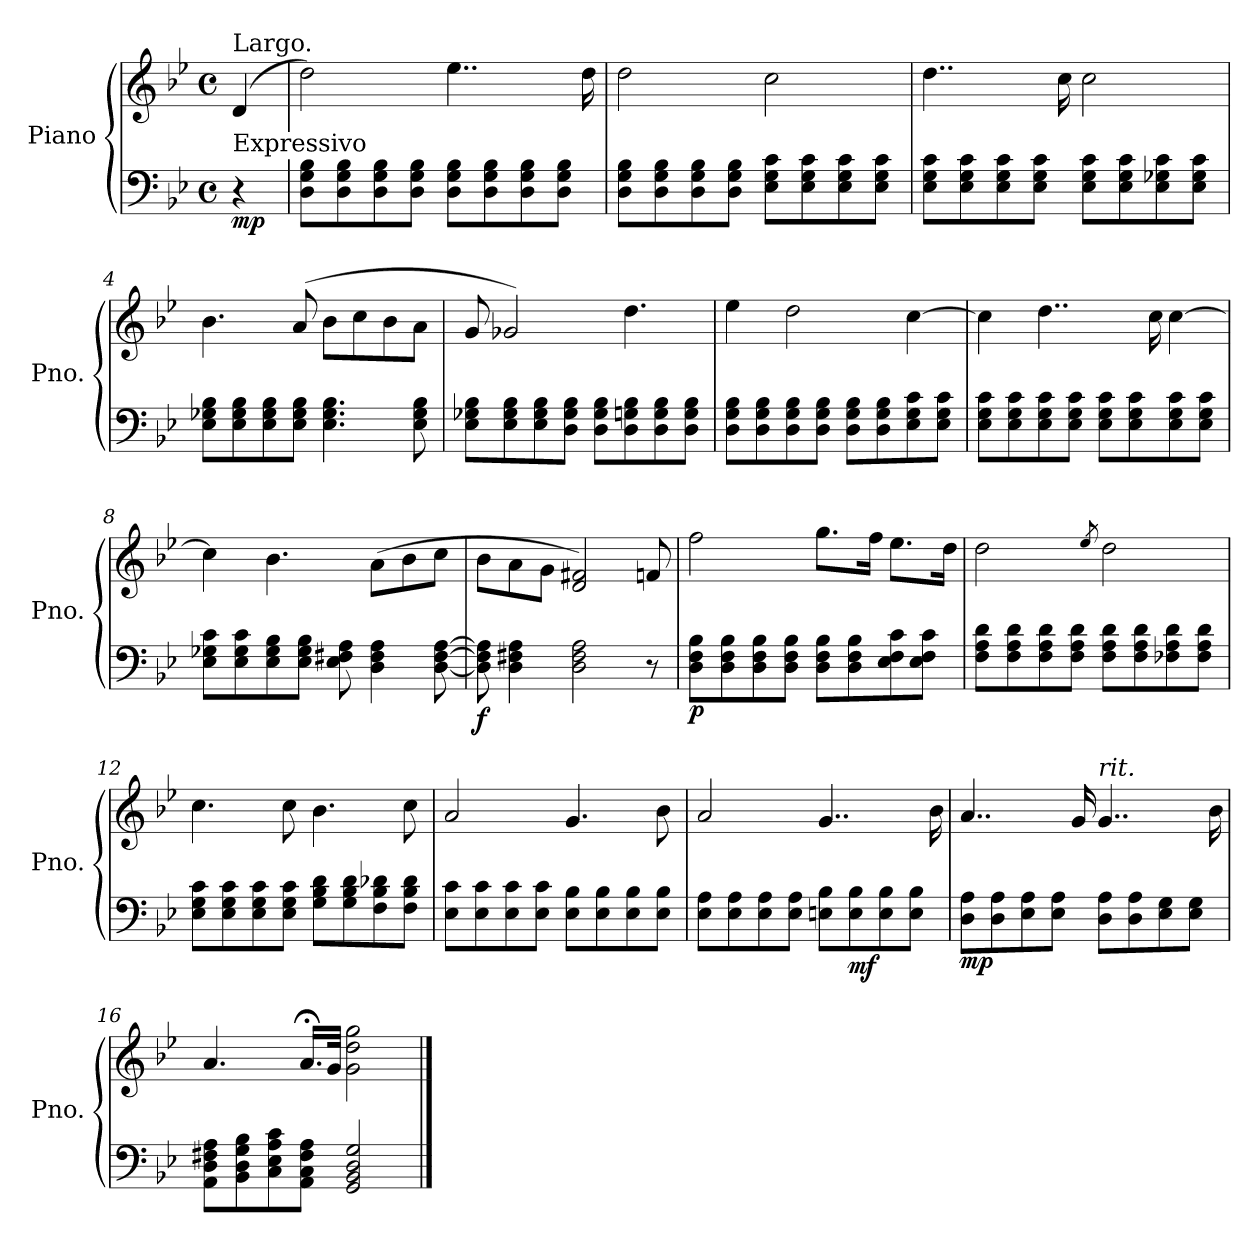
**kern	**kern	**dynam
*part1	*part1	*part1
*staff2	*staff1	*staff1/2
*I"Piano	*	*
*I'Pno.	*	*
*clefF4	*clefG2	*
*k[b-e-]	*k[b-e-]	*
*M4/4	*M4/4	*
*met(c)	*met(c)	*
*MM43	*MM43	*
=	=	=
!	!LO:TX:a:t=Largo.	!
!LO:TX:a:t=Expressivo	!	!
!	!	!LO:DY:b=2
4r	(>4d/	mp
=1	=1	=1
8D\ 8G\ 8B-\L	2dd\)	.
8D\ 8G\ 8B-\	.	.
8D\ 8G\ 8B-\	.	.
8D\ 8G\ 8B-\J	.	.
8D\ 8G\ 8B-\L	4..ee-\	.
8D\ 8G\ 8B-\	.	.
8D\ 8G\ 8B-\	.	.
8D\ 8G\ 8B-\J	.	.
.	16dd\	.
=2	=2	=2
8D\ 8G\ 8B-\L	2dd\	.
8D\ 8G\ 8B-\	.	.
8D\ 8G\ 8B-\	.	.
8D\ 8G\ 8B-\J	.	.
8E-\ 8G\ 8c\L	2cc\	.
8E-\ 8G\ 8c\	.	.
8E-\ 8G\ 8c\	.	.
8E-\ 8G\ 8c\J	.	.
=3	=3	=3
8E-\ 8G\ 8c\L	4..dd\	.
8E-\ 8G\ 8c\	.	.
8E-\ 8G\ 8c\	.	.
8E-\ 8G\ 8c\J	.	.
.	16cc\	.
8E-\ 8G\ 8c\L	2cc\	.
8E-\ 8G\ 8c\	.	.
8E-\ 8G-X\ 8c\	.	.
8E-\ 8G-\ 8c\J	.	.
!!LO:LB:g=z
=4	=4	=4
8E-\ 8G-X\ 8B-\L	4.b-\	.
8E-\ 8G-\ 8B-\	.	.
8E-\ 8G-\ 8B-\	.	.
*	*MM50	*
8E-\ 8G-\ 8B-\J	(8a/	.
*	*MM52	*
4.E-\ 4.G-\ 4.B-\	8b-\L	.
*	*MM53	*
.	8cc\	.
.	8b-\	.
*	*MM49	*
8E-\ 8G-\ 8B-\	8a\J	.
=5	=5	=5
*	*MM45	*
8E-\ 8G-X\ 8B-\L	8g/	.
*	*MM43	*
8E-\ 8G-\ 8B-\	2g-X/)	.
8E-\ 8G-\ 8B-\	.	.
8D\ 8G-\ 8B-\J	.	.
8D\ 8G-\ 8B-\L	.	.
8D\ 8Gn\ 8B-\	4.dd\	.
8D\ 8G\ 8B-\	.	.
8D\ 8G\ 8B-\J	.	.
=6	=6	=6
8D\ 8G\ 8B-\L	4ee-\	.
8D\ 8G\ 8B-\	.	.
8D\ 8G\ 8B-\	2dd\	.
8D\ 8G\ 8B-\J	.	.
8D\ 8G\ 8B-\L	.	.
8D\ 8G\ 8B-\	.	.
8E-\ 8G\ 8c\	[4cc\	.
8E-\ 8G\ 8c\J	.	.
!!LO:LB:g=z
=7	=7	=7
8E-\ 8G\ 8c\L	4cc\]	.
8E-\ 8G\ 8c\	.	.
8E-\ 8G\ 8c\	4..dd\	.
8E-\ 8G\ 8c\J	.	.
8E-\ 8G\ 8c\L	.	.
8E-\ 8G\ 8c\	.	.
.	16cc\	.
8E-\ 8G\ 8c\	[4cc\	.
8E-\ 8G\ 8c\J	.	.
=8	=8	=8
8E-\ 8G-X\ 8c\L	4cc\]	.
8E-\ 8G-\ 8c\	.	.
8E-\ 8G-\ 8B-\	4.b-\	.
8E-\ 8G-\ 8B-\J	.	.
8E-\ 8F#X\ 8A\	.	.
4D\ 4F#\ 4A\	(8a\L	.
.	8b-\	.
[8D\ [8F#\ [8A\	8cc\J	.
=9	=9	=9
!	!	!LO:DY:b=2
8D\] 8F#\] 8A\]	8b-\L	f
4D\ 4F#X\ 4A\	8a\	.
.	8g\J	.
2D\ 2F#\ 2A\	2d/ 2f#X/)	.
8r	8fn/	.
!!LO:LB:g=z
=10	=10	=10
!	!	!LO:DY:b=2
8D\ 8F\ 8B-\L	2ff\	p
8D\ 8F\ 8B-\	.	.
8D\ 8F\ 8B-\	.	.
8D\ 8F\ 8B-\J	.	.
8D\ 8F\ 8B-\L	8.gg\L	.
8D\ 8F\ 8B-\	.	.
.	16ff\Jk	.
8E-\ 8F\ 8c\	8.ee-\L	.
8E-\ 8F\ 8c\J	.	.
.	16dd\Jk	.
=11	=11	=11
8F\ 8A\ 8d\L	2dd\	.
8F\ 8A\ 8d\	.	.
8F\ 8A\ 8d\	.	.
8F\ 8A\ 8d\J	.	.
.	8qee-/	.
8F\ 8A\ 8d\L	2dd\	.
8F\ 8A\ 8d\	.	.
8F-X\ 8A\ 8d\	.	.
8F-\ 8A\ 8d\J	.	.
=12	=12	=12
8E-\ 8G\ 8c\L	4.cc\	.
8E-\ 8G\ 8c\	.	.
8E-\ 8G\ 8c\	.	.
8E-\ 8G\ 8c\J	8cc\	.
8G\ 8B-\ 8d\L	4.b-\	.
8G\ 8B-\ 8d\	.	.
8F\ 8B-\ 8d-X\	.	.
8F\ 8B-\ 8d-\J	8cc\	.
!!LO:LB:g=z
=13	=13	=13
8E-\ 8c\L	2a/	.
8E-\ 8c\	.	.
8E-\ 8c\	.	.
8E-\ 8c\J	.	.
8E-\ 8B-\L	4.g/	.
8E-\ 8B-\	.	.
8E-\ 8B-\	.	.
8E-\ 8B-\J	8b-\	.
=14	=14	=14
8E-\ 8A\L	2a/	.
8E-\ 8A\	.	.
8E-\ 8A\	.	.
8E-\ 8A\J	.	.
8En\ 8B-\L	4..g/	.
!	!	!LO:DY:b=2
8E\ 8B-\	.	mf
8E\ 8B-\	.	.
8E\ 8B-\J	.	.
.	16b-\	.
=15	=15	=15
!	!	!LO:DY:b=2
8D\ 8A\L	4..a/	mp
8D\ 8A\	.	.
8E-\ 8A\	.	.
8E-\ 8A\J	.	.
.	16g/	.
*	*MM45	*
!	!LO:TX:a:i:t=rit.	!
8D\ 8A\L	4..g/	.
8D\ 8A\	.	.
8E-\ 8G\	.	.
8E-\ 8G\J	.	.
.	16b-\	.
=16	=16	=16
*	*MM25	*
8AA\ 8D\ 8F#X\ 8A\L	4.a/	.
8BB-\ 8D\ 8G\ 8B-\	.	.
8C\ 8E-\ 8A\ 8c\	.	.
8AA\ 8C\ 8F#\ 8A\J	16.a;</LL	.
.	32g/JJk	.
2GG/ 2BB-/ 2D/ 2G/	2g\ 2dd\ 2gg\	.
==	==	==
*-	*-	*-
